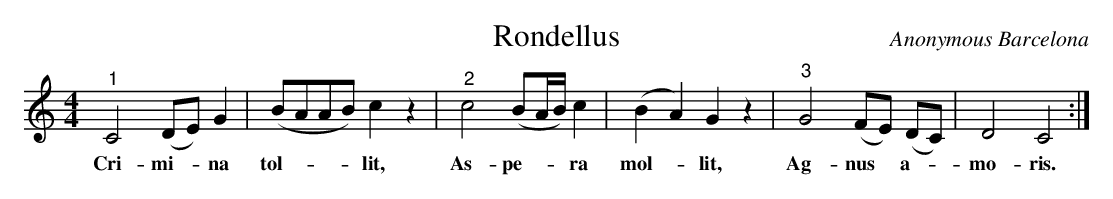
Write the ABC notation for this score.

X:1
T:Rondellus
C:Anonymous Barcelona
M:4/4
L:1/4
K:Cmaj
"^1" C2 (D/2E/2) G| (B/2A/2A/2B/2) c z |"^2" c2 (B/2A/4B/4) c| (BA) G z |"^3" G2 (F/2E/2) (D/2C/2) | D2 C2 :|
w:Cri-mi-*na tol-***lit, As-pe-**ra mol-*lit, Ag-nus* a-*mo-ris.
